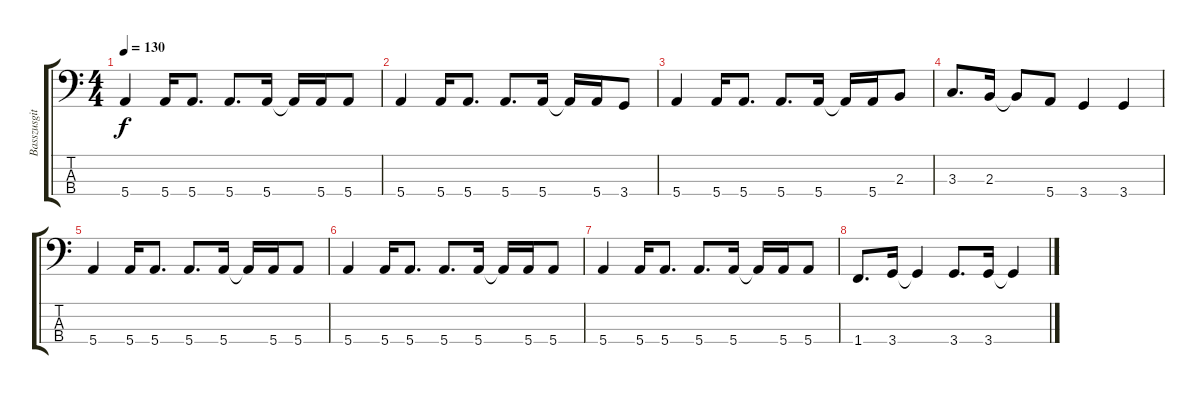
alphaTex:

\track ("Basszusgitár (Roger Glover)" "Basszusgit") {instrument electricbassfinger}
\staff {score tabs}
\tuning (G2 D2 A1 E1) {hide}
\ts (4 4)
\tempo 130
\clef f4
\ks c
5.4.4{dy f} 5.4.16 5.4.8{d} 5.4.8{d} 5.4.16 5.4{t}.16 5.4.16 5.4.8 |
5.4.4 5.4.16 5.4.8{d} 5.4.8{d} 5.4.16 5.4{t}.16 5.4.16 3.4.8 |
5.4.4 5.4.16 5.4.8{d} 5.4.8{d} 5.4.16 5.4{t}.16 5.4.16 2.3.8 |
3.3.8{d} 2.3.16 2.3{t}.8 5.4.8 3.4.4 3.4.4 |
5.4.4 5.4.16 5.4.8{d} 5.4.8{d} 5.4.16 5.4{t}.16 5.4.16 5.4.8 |
5.4.4 5.4.16 5.4.8{d} 5.4.8{d} 5.4.16 5.4{t}.16 5.4.16 5.4.8 |
5.4.4 5.4.16 5.4.8{d} 5.4.8{d} 5.4.16 5.4{t}.16 5.4.16 5.4.8 |
1.4.8{d} 3.4.16 3.4{t}.4 3.4.8{d} 3.4.16 3.4{t}.4
